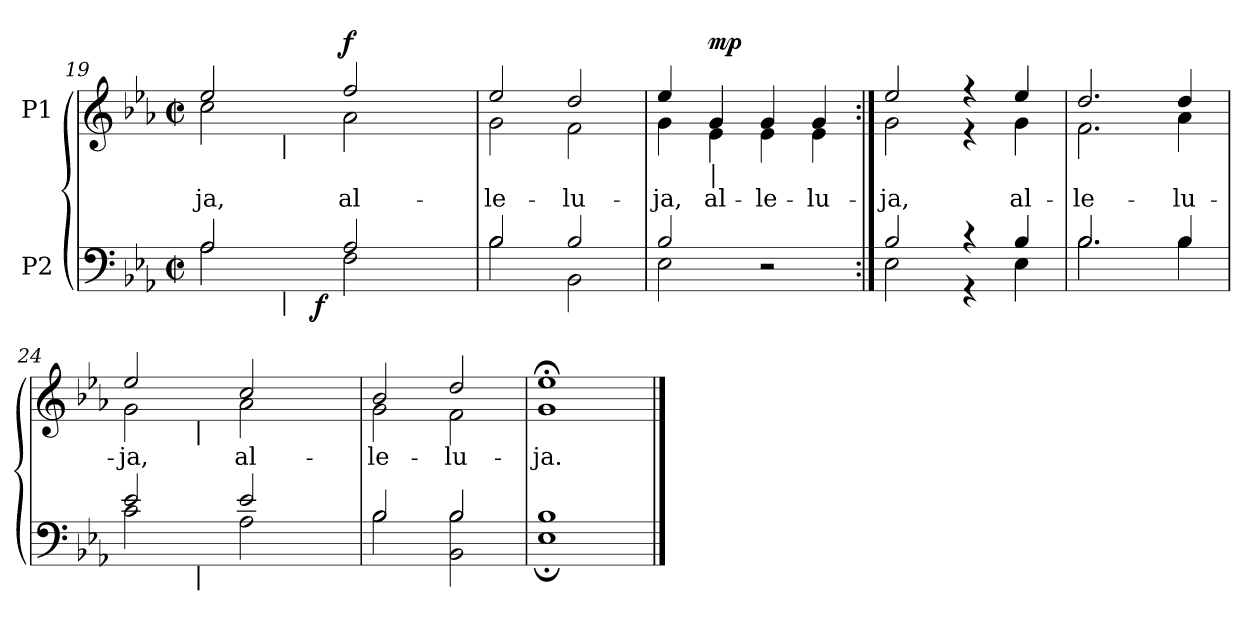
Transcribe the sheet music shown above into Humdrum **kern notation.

**kern	**dynam	**kern	**text	**dynam
*part2	*part2	*part1	*part1	*part1
*staff2	*staff2	*staff1	*staff1	*staff1
*I"P2	*	*I"P1	*	*
*clefF4	*	*clefG2	*	*
*k[b-e-a-]	*	*k[b-e-a-]	*	*
*E-:	*	*E-:	*	*
*M2/2	*	*M2/2	*	*
*met(c|)	*	*met(c|)	*	*
=19	=19	=19	=19	=19
*^	*	*	*	*
!	!	!	!	!LO:LY:b:color=#000000	!
*^	*	*	*^	*	*
*	*	*^	*	*	*^	*	*
2A-i/	2A-i\	4ryy	4ryy	.	2ee-i/	2cci\	4ryy	-ja,	.
.	.	8ryy	16ryy	.	.	.	16ryy	.	.
.	.	.	256..ryy	.	.	.	256..ryy	.	.
!	!	!	!	!	!	!	!LO:TX:b:t=|	!	!
!	!	!	!LO:TX:b:t=|	!	!	!	!	!	!
.	.	.	2ryy	.	.	.	2ryy	.	.
.	.	32ryy	.	.	.	.	.	.	.
.	.	2ryy	.	f	.	.	.	.	.
!	!	!	!	!	!	!	!	!LO:LY:b:color=#000000	!
2A-i/	2Fi\	.	.	.	2ffi/	2a-i\	.	al-	f
.	.	.	8ryy	.	.	.	8ryy	.	.
.	.	16.ryy	.	.	.	.	.	.	.
.	.	.	32ryy	.	.	.	32ryy	.	.
.	.	.	64ryy	.	.	.	64ryy	.	.
.	.	.	128ryy	.	.	.	128ryy	.	.
.	.	.	1024ryy	.	.	.	1024ryy	.	.
*	*v	*v	*v	*	*	*	*	*	*
*	*	*	*v	*v	*v	*	*
!!LO:LB:g=z
=20	=20	=20	=20	=20	=20
*^	*	*	*^	*	*
*	*	*^	*	*	*^	*	*
!	!	!	!	!	!	!	!	!LO:LY:b:color=#000000	!
*	*v	*v	*v	*	*	*	*	*	*
*	*	*	*	*v	*v	*	*
2B-i/	2B-i\	.	2ee-i/	2gi\	-le-	.
!	!	!	!	!	!LO:LY:b:color=#000000	!
2B-i/	2BB-i\	.	2ddi/	2fi\	-lu-	.
=21	=21	=21	=21	=21	=21	=21
!	!	!	!	!	!LO:LY:b:color=#000000	!
2B-i/	2E-i\	.	4ee-i/	4gi\	-ja,	.
!	!	!	!LO:TX:b:t=|	!	!	!
!	!	!	!	!	!LO:LY:b:color=#000000	!
.	.	.	4gi/	4e-i\	al-	mp
!	!	!	!	!	!LO:LY:b:color=#000000	!
2ryy	2r	.	4gi/	4e-i\	-le-	.
!	!	!	!	!	!LO:LY:b:color=#000000	!
.	.	.	4gi/	4e-i\	-lu-	.
=22:|!	=22:|!	=22:|!	=22:|!	=22:|!	=22:|!	=22:|!
!	!	!	!	!	!LO:LY:b:color=#000000	!
2B-i/	2E-i\	.	2ee-i/	2gi\	-ja,	.
4r	4r	.	4r	4r	.	.
!	!	!	!	!	!LO:LY:b:color=#000000	!
4B-i/	4E-i\	.	4ee-i/	4gi\	al-	.
=23	=23	=23	=23	=23	=23	=23
!	!	!	!	!	!LO:LY:b:color=#000000	!
2.B-i/	2.B-i\	.	2.ddi/	2.fi\	-le-	.
!	!	!	!	!	!LO:LY:b:color=#000000	!
4B-i/	4B-i\	.	4ddi/	4a-i\	-lu-	.
*	*	*	*v	*v	*	*
=24	=24	=24	=24	=24	=24
*	*	*	*^	*	*
!	!	!	!	!	!LO:LY:b:color=#000000	!
*	*^	*	*	*^	*	*
2e-i/	2ci\	4ryy	.	2ee-i/	2gi\	4ryy	-ja,	.
.	.	32ryy	.	.	.	32ryy	.	.
.	.	128ryy	.	.	.	128ryy	.	.
!	!	!	!	!	!	!LO:TX:b:t=|	!	!
!	!	!LO:TX:b:t=|	!	!	!	!	!	!
.	.	2ryy	.	.	.	2ryy	.	.
!	!	!	!	!	!	!	!LO:LY:b:color=#000000	!
2e-i/	2A-i\	.	.	2cci/	2a-i\	.	al-	.
.	.	8ryy	.	.	.	8ryy	.	.
.	.	16ryy	.	.	.	16ryy	.	.
.	.	64.ryy	.	.	.	64.ryy	.	.
*	*v	*v	*	*	*	*	*	*
*	*	*	*v	*v	*v	*	*
=25	=25	=25	=25	=25	=25
*	*^	*	*^	*	*
*	*	*	*	*	*^	*	*
!	!	!	!	!	!	!	!LO:LY:b:color=#000000	!
*	*v	*v	*	*	*	*	*	*
*	*	*	*	*v	*v	*	*
2B-i/	2B-i\	.	2b-i/	2gi\	-le-	.
!	!	!	!	!	!LO:LY:b:color=#000000	!
2B-i/	2BB-i\ 2B-i	.	2ddi/	2fi\	-lu-	.
=26	=26	=26	=26	=26	=26	=26
!	!	!	!	!	!LO:LY:b:color=#000000	!
1B-i	1E-;i	.	1ee-;i	1gi	-ja.	.
*v	*v	*	*	*	*	*
*	*	*v	*v	*	*
==	==	==	==	==
*-	*-	*-	*-	*-
